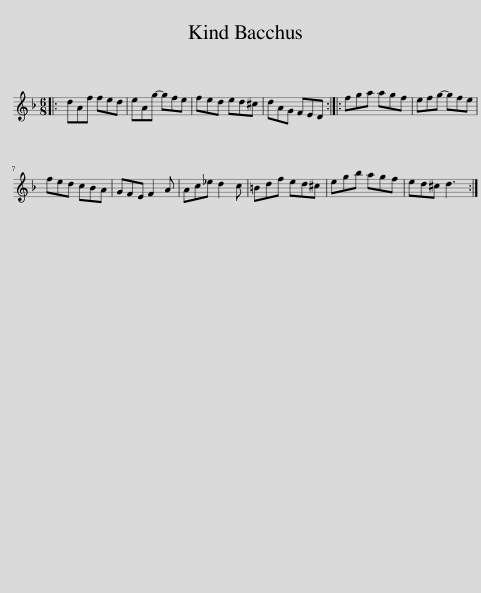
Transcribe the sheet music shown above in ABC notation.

X:1
L:1/8
M:6/8
I:linebreak $
K:Dmin
V:1 treble
V:1
|: dAf fed | eAg- gfe | fed ed^c | dAG FED :: fga agf | %5
 efg- gfe |$ fed cBA | GFE F2 A | Ac_e d2 c | =Bdf ed^c | %10
 egb agf | ed^c d3 :| %12
